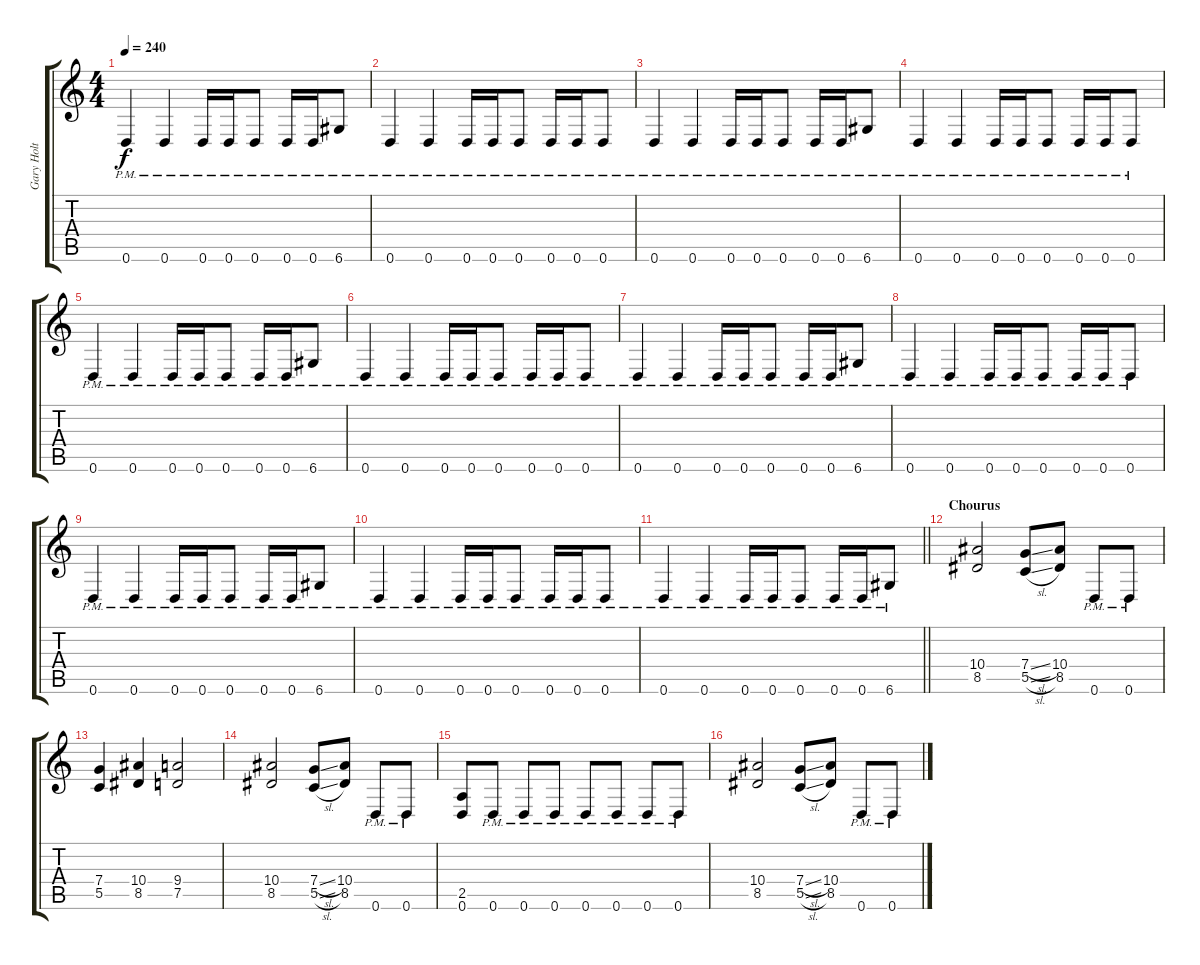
\track ("Gary Holt" "Gary Holt") {instrument acousticguitarsteel}
\staff {score tabs}
\tuning (D4 A3 F3 C3 G2 D2) {hide}
\ts (4 4)
\tempo 240
\clef g2
\ks c
0.6{pm}.4{dy f} 0.6{pm}.4 0.6{pm}.16 0.6{pm}.16 0.6{pm}.8 0.6{pm}.16 0.6{pm}.16 6.6{pm}.8 |
0.6{pm}.4 0.6{pm}.4 0.6{pm}.16 0.6{pm}.16 0.6{pm}.8 0.6{pm}.16 0.6{pm}.16 0.6{pm}.8 |
0.6{pm}.4 0.6{pm}.4 0.6{pm}.16 0.6{pm}.16 0.6{pm}.8 0.6{pm}.16 0.6{pm}.16 6.6{pm}.8 |
0.6{pm}.4 0.6{pm}.4 0.6{pm}.16 0.6{pm}.16 0.6{pm}.8 0.6{pm}.16 0.6{pm}.16 0.6{pm}.8 |
0.6{pm}.4 0.6{pm}.4 0.6{pm}.16 0.6{pm}.16 0.6{pm}.8 0.6{pm}.16 0.6{pm}.16 6.6{pm}.8 |
0.6{pm}.4 0.6{pm}.4 0.6{pm}.16 0.6{pm}.16 0.6{pm}.8 0.6{pm}.16 0.6{pm}.16 0.6{pm}.8 |
0.6{pm}.4 0.6{pm}.4 0.6{pm}.16 0.6{pm}.16 0.6{pm}.8 0.6{pm}.16 0.6{pm}.16 6.6{pm}.8 |
0.6{pm}.4 0.6{pm}.4 0.6{pm}.16 0.6{pm}.16 0.6{pm}.8 0.6{pm}.16 0.6{pm}.16 0.6{pm}.8 |
0.6{pm}.4 0.6{pm}.4 0.6{pm}.16 0.6{pm}.16 0.6{pm}.8 0.6{pm}.16 0.6{pm}.16 6.6{pm}.8 |
0.6{pm}.4 0.6{pm}.4 0.6{pm}.16 0.6{pm}.16 0.6{pm}.8 0.6{pm}.16 0.6{pm}.16 0.6{pm}.8 |
\barLineRight lightlight
0.6{pm}.4 0.6{pm}.4 0.6{pm}.16 0.6{pm}.16 0.6{pm}.8 0.6{pm}.16 0.6{pm}.16 6.6{pm}.8 |
\section ("" "Chourus")
(10.4 8.5).2 (7.4{sl} 5.5{sl}).8 (10.4 8.5).8 0.6{pm}.8 0.6{pm}.8 |
(7.4 5.5).4 (10.4 8.5).4 (9.4 7.5).2 |
(10.4 8.5).2 (7.4{sl} 5.5{sl}).8 (10.4 8.5).8 0.6{pm}.8 0.6{pm}.8 |
(2.5 0.6).8 0.6{pm}.8 0.6{pm}.8 0.6{pm}.8 0.6{pm}.8 0.6{pm}.8 0.6{pm}.8 0.6{pm}.8 |
(10.4 8.5).2 (7.4{sl} 5.5{sl}).8 (10.4 8.5).8 0.6{pm}.8 0.6{pm}.8
